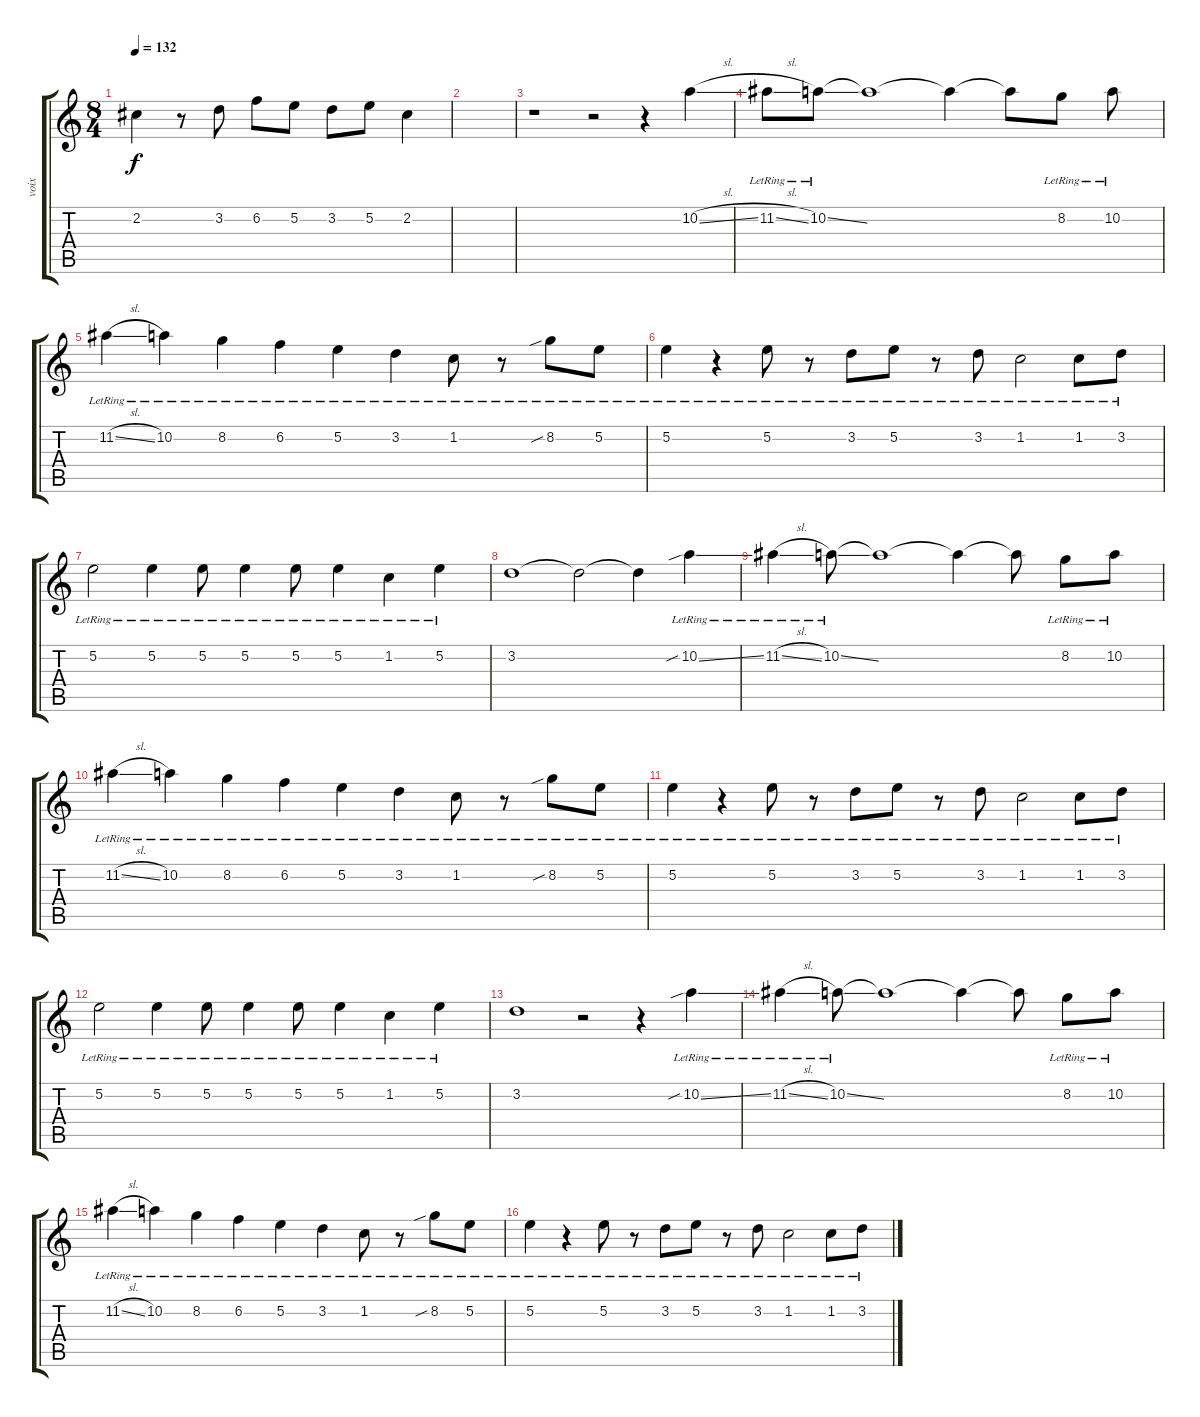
\track ("voix" "voix") {instrument acousticguitarsteel}
\staff {score tabs}
\tuning (E4 B3 G3 D3 A2 E2) {hide}
\ts (8 4)
\tempo 132
\clef g2
\ks c
2.2.4{dy f} r.8 3.2.8 6.2.8 5.2.8 3.2.8 5.2.8 2.2.4 |
|
r.1 r.2 r.4 10.2{sl}.4 |
11.2{sl lr}.8 10.2{ss lr}.8 10.2{t}.1 10.2{t}.4 10.2{t}.8 8.2{lr}.8 10.2{lr}.8 |
11.2{sl lr}.4 10.2{lr}.4 8.2{lr}.4 6.2{lr}.4 5.2{lr}.4 3.2{lr}.4 1.2{lr}.8 r.8 8.2{sib lr}.8 5.2{lr}.8 |
5.2{lr}.4 r.4 5.2{lr}.8 r.8 3.2{lr}.8 5.2{lr}.8 r.8 3.2{lr}.8 1.2{lr}.2 1.2{lr}.8 3.2{lr}.8 |
5.2{lr}.2 5.2{lr}.4 5.2{lr}.8 5.2{lr}.4 5.2{lr}.8 5.2{lr}.4 1.2{lr}.4 5.2{lr}.4 |
3.2.1 3.2{t}.2 3.2{t}.4 10.2{sib ss lr}.4 |
11.2{sl lr}.4 10.2{ss lr}.8 10.2{t}.1 10.2{t}.4 10.2{t}.8 8.2{lr}.8 10.2{lr}.8 |
11.2{sl lr}.4 10.2{lr}.4 8.2{lr}.4 6.2{lr}.4 5.2{lr}.4 3.2{lr}.4 1.2{lr}.8 r.8 8.2{sib lr}.8 5.2{lr}.8 |
5.2{lr}.4 r.4 5.2{lr}.8 r.8 3.2{lr}.8 5.2{lr}.8 r.8 3.2{lr}.8 1.2{lr}.2 1.2{lr}.8 3.2{lr}.8 |
5.2{lr}.2 5.2{lr}.4 5.2{lr}.8 5.2{lr}.4 5.2{lr}.8 5.2{lr}.4 1.2{lr}.4 5.2{lr}.4 |
3.2.1 r.2 r.4 10.2{sib ss lr}.4 |
11.2{sl lr}.4 10.2{ss lr}.8 10.2{t}.1 10.2{t}.4 10.2{t}.8 8.2{lr}.8 10.2{lr}.8 |
11.2{sl lr}.4 10.2{lr}.4 8.2{lr}.4 6.2{lr}.4 5.2{lr}.4 3.2{lr}.4 1.2{lr}.8 r.8 8.2{sib lr}.8 5.2{lr}.8 |
5.2{lr}.4 r.4 5.2{lr}.8 r.8 3.2{lr}.8 5.2{lr}.8 r.8 3.2{lr}.8 1.2{lr}.2 1.2{lr}.8 3.2{lr}.8
